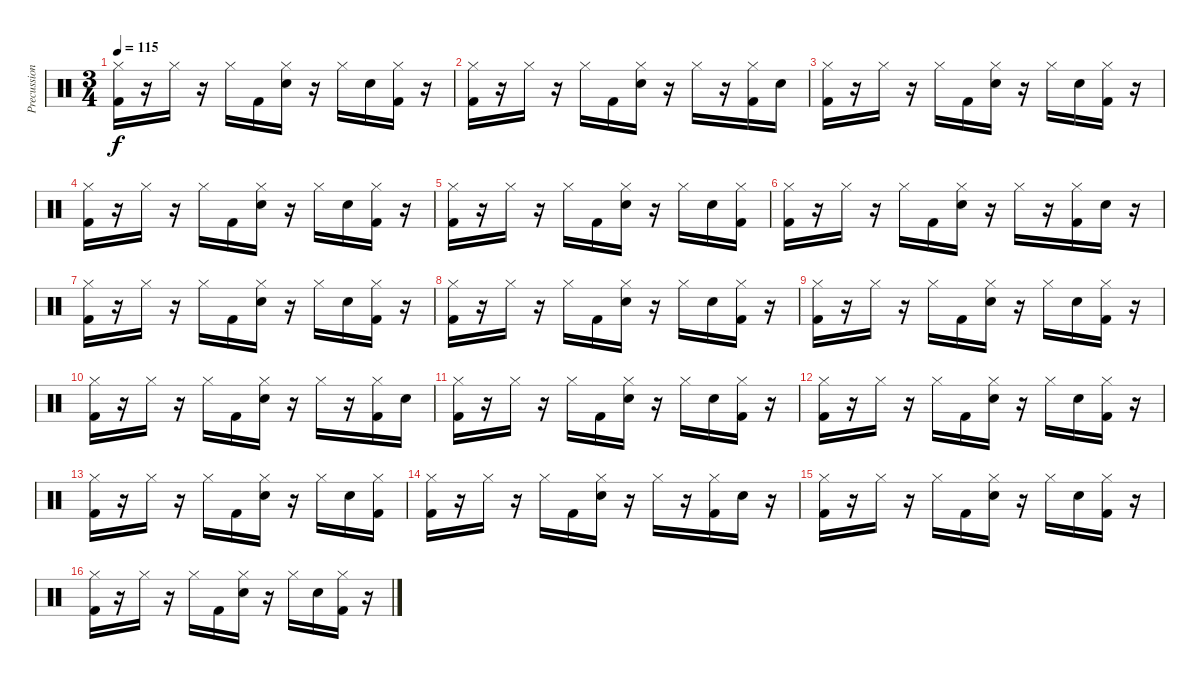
\track ("Precussion" "Precussion") {instrument percussion}
\staff {score}
\articulation defaults
\ts (3 4)
\tempo 115
\clef neutral
\ks c
("Hi-Hat (closed)" "Kick (hit) 2").16{dy f} r.16 "Hi-Hat (closed)".16 r.16 "Hi-Hat (closed)".16 "Kick (hit) 2".16 ("Hi-Hat (closed)" "Snare (hit) 2").16 r.16 "Hi-Hat (closed)".16 "Snare (hit) 2".16 ("Hi-Hat (closed)" "Kick (hit) 2").16 r.16 |
("Hi-Hat (closed)" "Kick (hit) 2").16 r.16 "Hi-Hat (closed)".16 r.16 "Hi-Hat (closed)".16 "Kick (hit) 2".16 ("Hi-Hat (closed)" "Snare (hit) 2").16 r.16 "Hi-Hat (closed)".16 r.16 ("Hi-Hat (closed)" "Kick (hit) 2").16 "Snare (hit) 2".16 |
("Hi-Hat (closed)" "Kick (hit) 2").16 r.16 "Hi-Hat (closed)".16 r.16 "Hi-Hat (closed)".16 "Kick (hit) 2".16 ("Hi-Hat (closed)" "Snare (hit) 2").16 r.16 "Hi-Hat (closed)".16 "Snare (hit) 2".16 ("Hi-Hat (closed)" "Kick (hit) 2").16 r.16 |
("Hi-Hat (closed)" "Kick (hit) 2").16 r.16 "Hi-Hat (closed)".16 r.16 "Hi-Hat (closed)".16 "Kick (hit) 2".16 ("Hi-Hat (closed)" "Snare (hit) 2").16 r.16 "Hi-Hat (closed)".16 "Snare (hit) 2".16 ("Hi-Hat (closed)" "Kick (hit) 2").16 r.16 |
("Hi-Hat (closed)" "Kick (hit) 2").16 r.16 "Hi-Hat (closed)".16 r.16 "Hi-Hat (closed)".16 "Kick (hit) 2".16 ("Hi-Hat (closed)" "Snare (hit) 2").16 r.16 "Hi-Hat (closed)".16 "Snare (hit) 2".16 ("Hi-Hat (closed)" "Kick (hit) 2").16 |
("Hi-Hat (closed)" "Kick (hit) 2").16 r.16 "Hi-Hat (closed)".16 r.16 "Hi-Hat (closed)".16 "Kick (hit) 2".16 ("Hi-Hat (closed)" "Snare (hit) 2").16 r.16 "Hi-Hat (closed)".16 r.16 ("Hi-Hat (closed)" "Kick (hit) 2").16 "Snare (hit) 2".16 r.16 |
("Hi-Hat (closed)" "Kick (hit) 2").16 r.16 "Hi-Hat (closed)".16 r.16 "Hi-Hat (closed)".16 "Kick (hit) 2".16 ("Hi-Hat (closed)" "Snare (hit) 2").16 r.16 "Hi-Hat (closed)".16 "Snare (hit) 2".16 ("Hi-Hat (closed)" "Kick (hit) 2").16 r.16 |
("Hi-Hat (closed)" "Kick (hit) 2").16 r.16 "Hi-Hat (closed)".16 r.16 "Hi-Hat (closed)".16 "Kick (hit) 2".16 ("Hi-Hat (closed)" "Snare (hit) 2").16 r.16 "Hi-Hat (closed)".16 "Snare (hit) 2".16 ("Hi-Hat (closed)" "Kick (hit) 2").16 r.16 |
("Hi-Hat (closed)" "Kick (hit) 2").16 r.16 "Hi-Hat (closed)".16 r.16 "Hi-Hat (closed)".16 "Kick (hit) 2".16 ("Hi-Hat (closed)" "Snare (hit) 2").16 r.16 "Hi-Hat (closed)".16 "Snare (hit) 2".16 ("Hi-Hat (closed)" "Kick (hit) 2").16 r.16 |
("Hi-Hat (closed)" "Kick (hit) 2").16 r.16 "Hi-Hat (closed)".16 r.16 "Hi-Hat (closed)".16 "Kick (hit) 2".16 ("Hi-Hat (closed)" "Snare (hit) 2").16 r.16 "Hi-Hat (closed)".16 r.16 ("Hi-Hat (closed)" "Kick (hit) 2").16 "Snare (hit) 2".16 |
("Hi-Hat (closed)" "Kick (hit) 2").16 r.16 "Hi-Hat (closed)".16 r.16 "Hi-Hat (closed)".16 "Kick (hit) 2".16 ("Hi-Hat (closed)" "Snare (hit) 2").16 r.16 "Hi-Hat (closed)".16 "Snare (hit) 2".16 ("Hi-Hat (closed)" "Kick (hit) 2").16 r.16 |
("Hi-Hat (closed)" "Kick (hit) 2").16 r.16 "Hi-Hat (closed)".16 r.16 "Hi-Hat (closed)".16 "Kick (hit) 2".16 ("Hi-Hat (closed)" "Snare (hit) 2").16 r.16 "Hi-Hat (closed)".16 "Snare (hit) 2".16 ("Hi-Hat (closed)" "Kick (hit) 2").16 r.16 |
("Hi-Hat (closed)" "Kick (hit) 2").16 r.16 "Hi-Hat (closed)".16 r.16 "Hi-Hat (closed)".16 "Kick (hit) 2".16 ("Hi-Hat (closed)" "Snare (hit) 2").16 r.16 "Hi-Hat (closed)".16 "Snare (hit) 2".16 ("Hi-Hat (closed)" "Kick (hit) 2").16 |
("Hi-Hat (closed)" "Kick (hit) 2").16 r.16 "Hi-Hat (closed)".16 r.16 "Hi-Hat (closed)".16 "Kick (hit) 2".16 ("Hi-Hat (closed)" "Snare (hit) 2").16 r.16 "Hi-Hat (closed)".16 r.16 ("Hi-Hat (closed)" "Kick (hit) 2").16 "Snare (hit) 2".16 r.16 |
("Hi-Hat (closed)" "Kick (hit) 2").16 r.16 "Hi-Hat (closed)".16 r.16 "Hi-Hat (closed)".16 "Kick (hit) 2".16 ("Hi-Hat (closed)" "Snare (hit) 2").16 r.16 "Hi-Hat (closed)".16 "Snare (hit) 2".16 ("Hi-Hat (closed)" "Kick (hit) 2").16 r.16 |
("Hi-Hat (closed)" "Kick (hit) 2").16 r.16 "Hi-Hat (closed)".16 r.16 "Hi-Hat (closed)".16 "Kick (hit) 2".16 ("Hi-Hat (closed)" "Snare (hit) 2").16 r.16 "Hi-Hat (closed)".16 "Snare (hit) 2".16 ("Hi-Hat (closed)" "Kick (hit) 2").16 r.16
